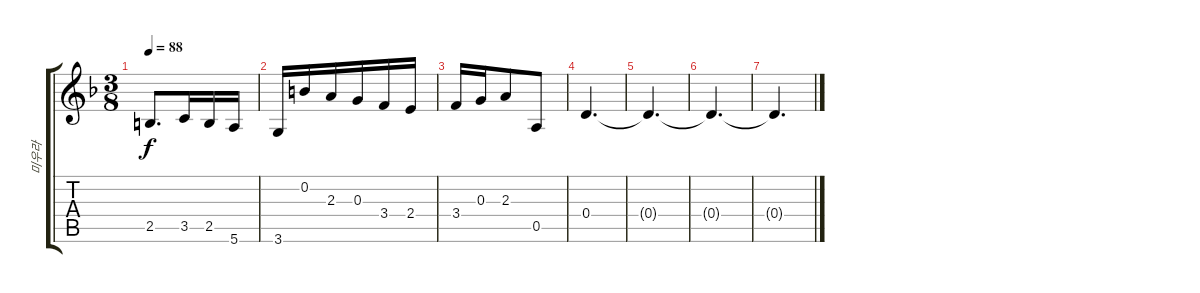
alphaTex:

\track ("미우라" "미우라") {instrument acousticguitarsteel}
\staff {score tabs}
\tuning (E4 B3 G3 D3 A2 E2) {hide}
\ts (3 8)
\tempo 88
\clef g2
\ks dminor
2.5.8{d dy f} 3.5.16 2.5.16 5.6.16 |
3.6.16 0.2.16 2.3.16 0.3.16 3.4.16 2.4.16 |
3.4.16 0.3.16 2.3.8 0.5.8 |
0.4.4{d} |
0.4{t}.4{d} |
0.4{t}.4{d} |
0.4{t}.4{d}
